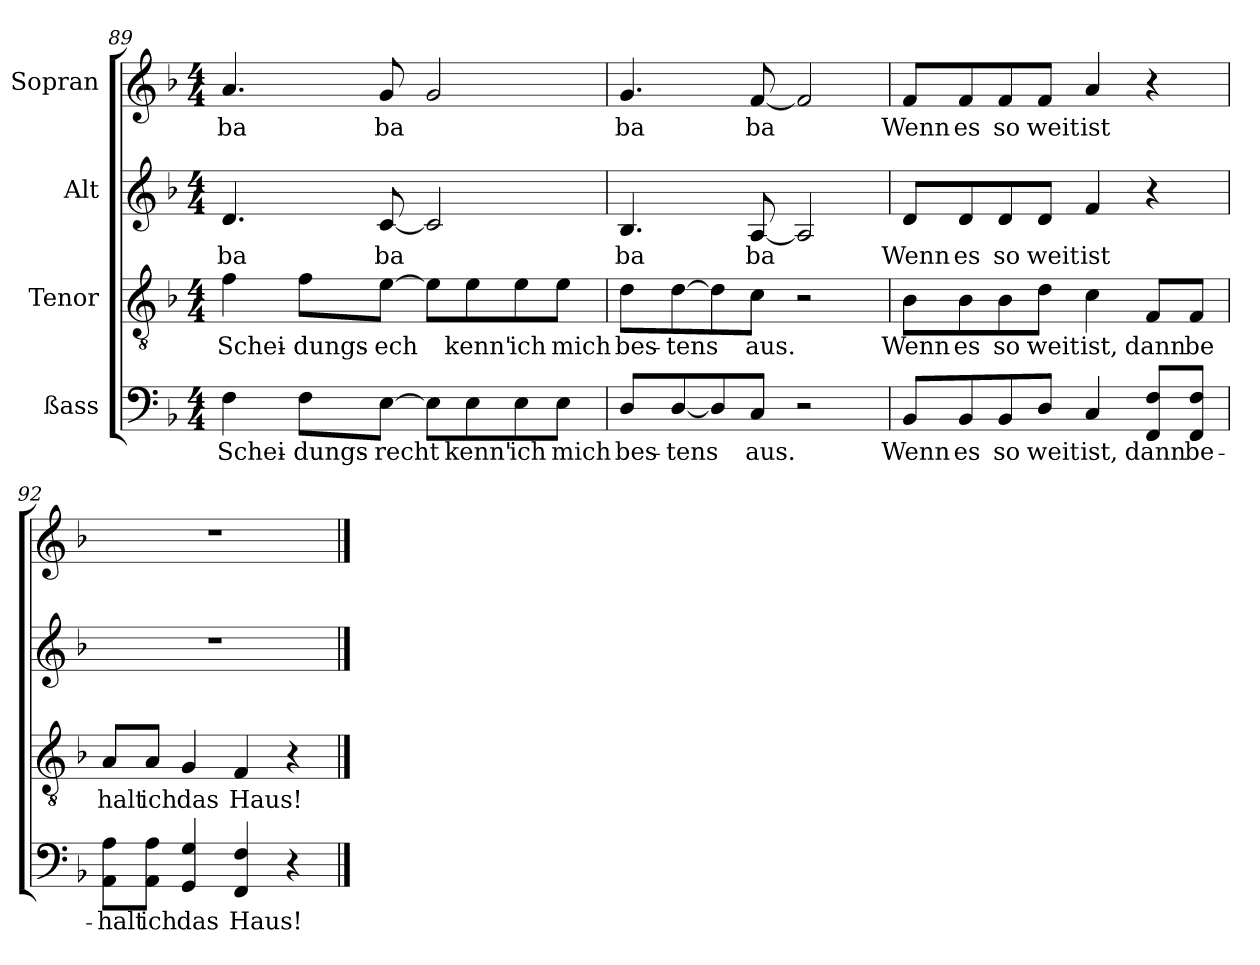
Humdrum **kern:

**kern	**text	**kern	**text	**kern	**text	**kern	**text
*part4	*part4	*part3	*part3	*part2	*part2	*part1	*part1
*staff4	*staff4	*staff3	*staff3	*staff2	*staff2	*staff1	*staff1
*I"ßass	*	*I"Tenor	*	*I"Alt	*	*I"Sopran	*
*clefF4	*	*clefGv2	*	*clefG2	*	*clefG2	*
*k[b-]	*	*k[b-]	*	*k[b-]	*	*k[b-]	*
*M4/4	*	*M4/4	*	*M4/4	*	*M4/4	*
=89	=89	=89	=89	=89	=89	=89	=89
!	!LO:LY:b	!	!LO:LY:b	!	!LO:LY:b	!	!LO:LY:b
4F\	Schei-	4f\	Schei-	4.d/	ba	4.a/	ba
!	!LO:LY:b	!	!LO:LY:b	!	!	!	!
8F\L	dungs-	8f\L	dungs-	.	.	.	.
!	!LO:LY:b	!	!LO:LY:b	!	!LO:LY:b	!	!LO:LY:b
[8E\J	recht	[8e\J	ech	[8c/	ba	8g/	ba
8E\L]	.	8e\L]	.	2c/]	.	2g/	.
!	!LO:LY:b	!	!LO:LY:b	!	!	!	!
8E\	kenn'	8e\	kenn'	.	.	.	.
!	!LO:LY:b	!	!LO:LY:b	!	!	!	!
8E\	ich	8e\	ich	.	.	.	.
!	!LO:LY:b	!	!LO:LY:b	!	!	!	!
8E\J	mich	8e\J	mich	.	.	.	.
=90	=90	=90	=90	=90	=90	=90	=90
!	!LO:LY:b	!	!LO:LY:b	!	!LO:LY:b	!	!LO:LY:b
8D/L	bes-	8d\L	bes-	4.B-/	ba	4.g/	ba
!	!LO:LY:b	!	!LO:LY:b	!	!	!	!
[8D/	tens	[8d\	tens	.	.	.	.
8D/]	.	8d\]	.	.	.	.	.
!	!LO:LY:b	!	!LO:LY:b	!	!LO:LY:b	!	!LO:LY:b
8C/J	aus.	8c\J	aus.	[8A/	ba	[8f/	ba
2r	.	2r	.	2A/]	.	2f/]	.
!!LO:LB:g=z
=91	=91	=91	=91	=91	=91	=91	=91
!	!LO:LY:b	!	!LO:LY:b	!	!LO:LY:b	!	!LO:LY:b
8BB-/L	Wenn	8B-\L	Wenn	8d/L	Wenn	8f/L	Wenn
!	!LO:LY:b	!	!LO:LY:b	!	!LO:LY:b	!	!LO:LY:b
8BB-/	es	8B-\	es	8d/	es	8f/	es
!	!LO:LY:b	!	!LO:LY:b	!	!LO:LY:b	!	!LO:LY:b
8BB-/	so	8B-\	so	8d/	so	8f/	so
!	!LO:LY:b	!	!LO:LY:b	!	!LO:LY:b	!	!LO:LY:b
8D/J	weit	8d\J	weit	8d/J	weit	8f/J	weit
!	!LO:LY:b	!	!LO:LY:b	!	!LO:LY:b	!	!LO:LY:b
4C/	ist,	4c\	ist,	4f/	ist	4a/	ist
!	!LO:LY:b	!	!LO:LY:b	!	!	!	!
8FF/ 8F/L	dann	8F/L	dann	4r	.	4r	.
!	!LO:LY:b	!	!LO:LY:b	!	!	!	!
8FF/ 8F/J	be-	8F/J	be	.	.	.	.
=92	=92	=92	=92	=92	=92	=92	=92
!	!LO:LY:b	!	!LO:LY:b	!	!	!	!
8AA\ 8A\L	halt	8A/L	halt	1r	.	1r	.
!	!LO:LY:b	!	!LO:LY:b	!	!	!	!
8AA\ 8A\J	ich	8A/J	ich	.	.	.	.
!	!LO:LY:b	!	!LO:LY:b	!	!	!	!
4GG/ 4G/	das	4G/	das	.	.	.	.
!	!LO:LY:b	!	!LO:LY:b	!	!	!	!
4FF/ 4F/	Haus!	4F/	Haus!	.	.	.	.
4r	.	4r	.	.	.	.	.
==	==	==	==	==	==	==	==
*-	*-	*-	*-	*-	*-	*-	*-
